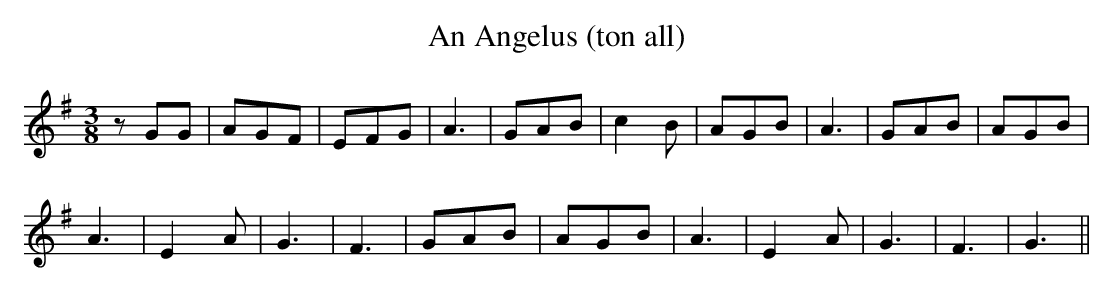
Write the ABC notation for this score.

X:1
T:An Angelus (ton all)
M:3/8
L:1/8
K:G
zGG|AGF|EFG|A3|GAB|c2B|AGB|A3|GAB|AGB|
A3|E2A|G3|F3|GAB|AGB|A3|E2A|G3|F3|G3||
